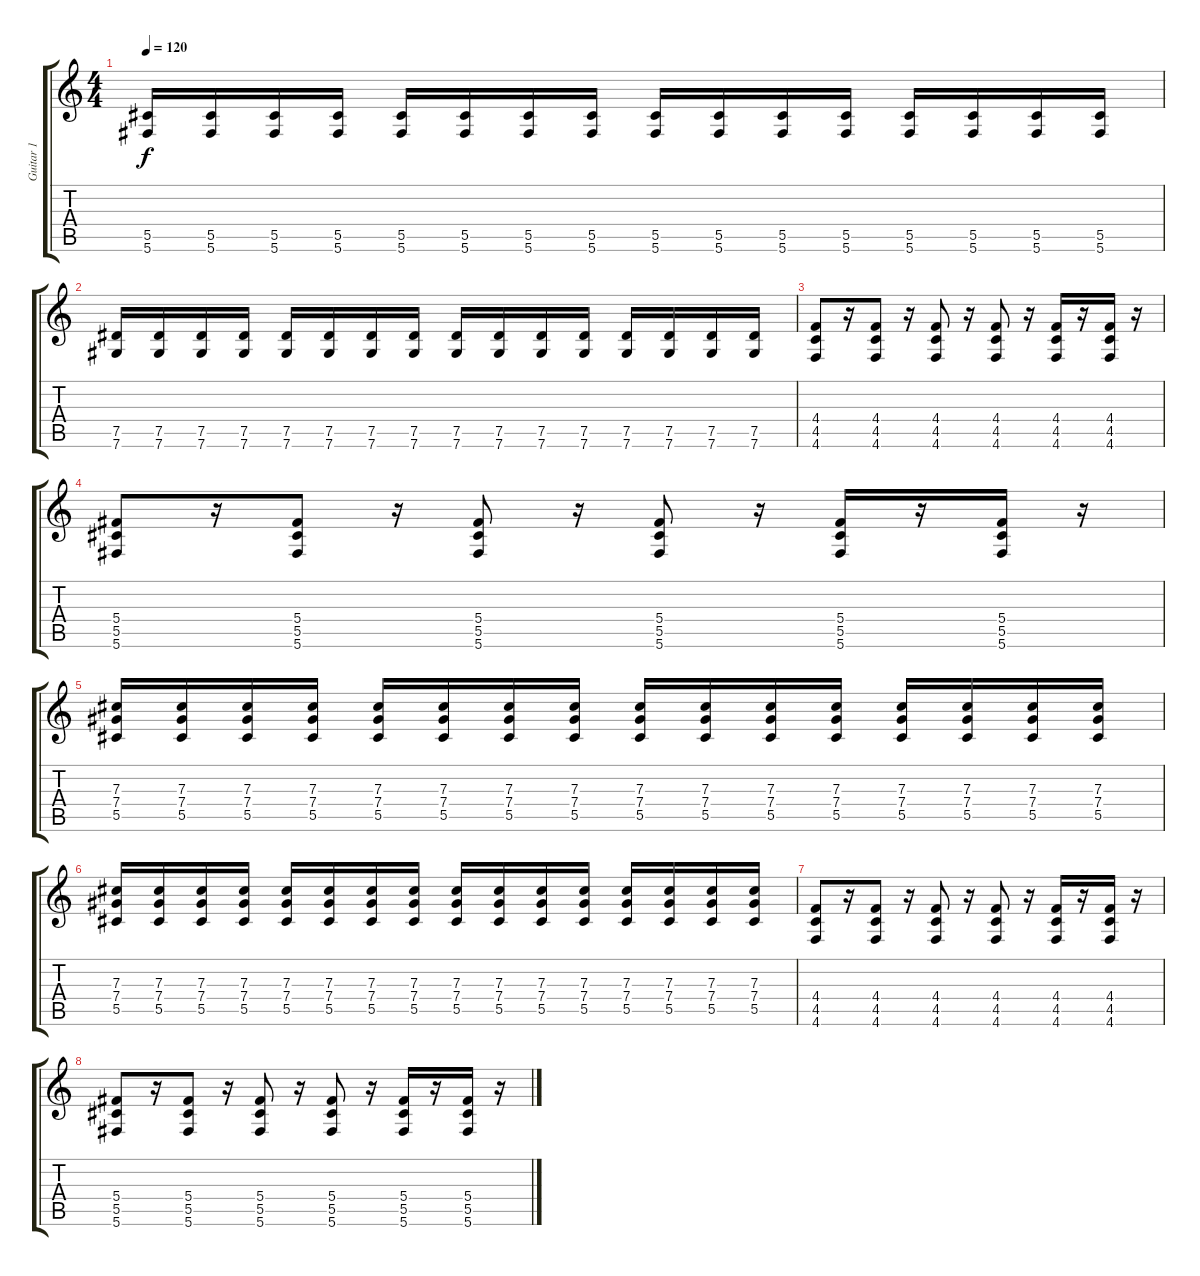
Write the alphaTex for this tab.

\track ("Guitar 1" "Guitar 1") {instrument distortionguitar}
\staff {score tabs}
\tuning (Eb4 Bb3 Gb3 Db3 Ab2 Db2) {hide}
\ts (4 4)
\tempo 120
\clef g2
\ks c
(5.5 5.6).16{dy f} (5.5 5.6).16 (5.5 5.6).16 (5.5 5.6).16 (5.5 5.6).16 (5.5 5.6).16 (5.5 5.6).16 (5.5 5.6).16 (5.5 5.6).16 (5.5 5.6).16 (5.5 5.6).16 (5.5 5.6).16 (5.5 5.6).16 (5.5 5.6).16 (5.5 5.6).16 (5.5 5.6).16 |
(7.5 7.6).16 (7.5 7.6).16 (7.5 7.6).16 (7.5 7.6).16 (7.5 7.6).16 (7.5 7.6).16 (7.5 7.6).16 (7.5 7.6).16 (7.5 7.6).16 (7.5 7.6).16 (7.5 7.6).16 (7.5 7.6).16 (7.5 7.6).16 (7.5 7.6).16 (7.5 7.6).16 (7.5 7.6).16 |
(4.4 4.5 4.6).8 r.16 (4.4 4.5 4.6).8 r.16 (4.4 4.5 4.6).8 r.16 (4.4 4.5 4.6).8 r.16 (4.4 4.5 4.6).16 r.16 (4.4 4.5 4.6).16 r.16 |
(5.4 5.5 5.6).8 r.16 (5.4 5.5 5.6).8 r.16 (5.4 5.5 5.6).8 r.16 (5.4 5.5 5.6).8 r.16 (5.4 5.5 5.6).16 r.16 (5.4 5.5 5.6).16 r.16 |
(7.3 7.4 5.5).16 (7.3 7.4 5.5).16 (7.3 7.4 5.5).16 (7.3 7.4 5.5).16 (7.3 7.4 5.5).16 (7.3 7.4 5.5).16 (7.3 7.4 5.5).16 (7.3 7.4 5.5).16 (7.3 7.4 5.5).16 (7.3 7.4 5.5).16 (7.3 7.4 5.5).16 (7.3 7.4 5.5).16 (7.3 7.4 5.5).16 (7.3 7.4 5.5).16 (7.3 7.4 5.5).16 (7.3 7.4 5.5).16 |
(7.3 7.4 5.5).16 (7.3 7.4 5.5).16 (7.3 7.4 5.5).16 (7.3 7.4 5.5).16 (7.3 7.4 5.5).16 (7.3 7.4 5.5).16 (7.3 7.4 5.5).16 (7.3 7.4 5.5).16 (7.3 7.4 5.5).16 (7.3 7.4 5.5).16 (7.3 7.4 5.5).16 (7.3 7.4 5.5).16 (7.3 7.4 5.5).16 (7.3 7.4 5.5).16 (7.3 7.4 5.5).16 (7.3 7.4 5.5).16 |
(4.4 4.5 4.6).8 r.16 (4.4 4.5 4.6).8 r.16 (4.4 4.5 4.6).8 r.16 (4.4 4.5 4.6).8 r.16 (4.4 4.5 4.6).16 r.16 (4.4 4.5 4.6).16 r.16 |
(5.4 5.5 5.6).8 r.16 (5.4 5.5 5.6).8 r.16 (5.4 5.5 5.6).8 r.16 (5.4 5.5 5.6).8 r.16 (5.4 5.5 5.6).16 r.16 (5.4 5.5 5.6).16 r.16
